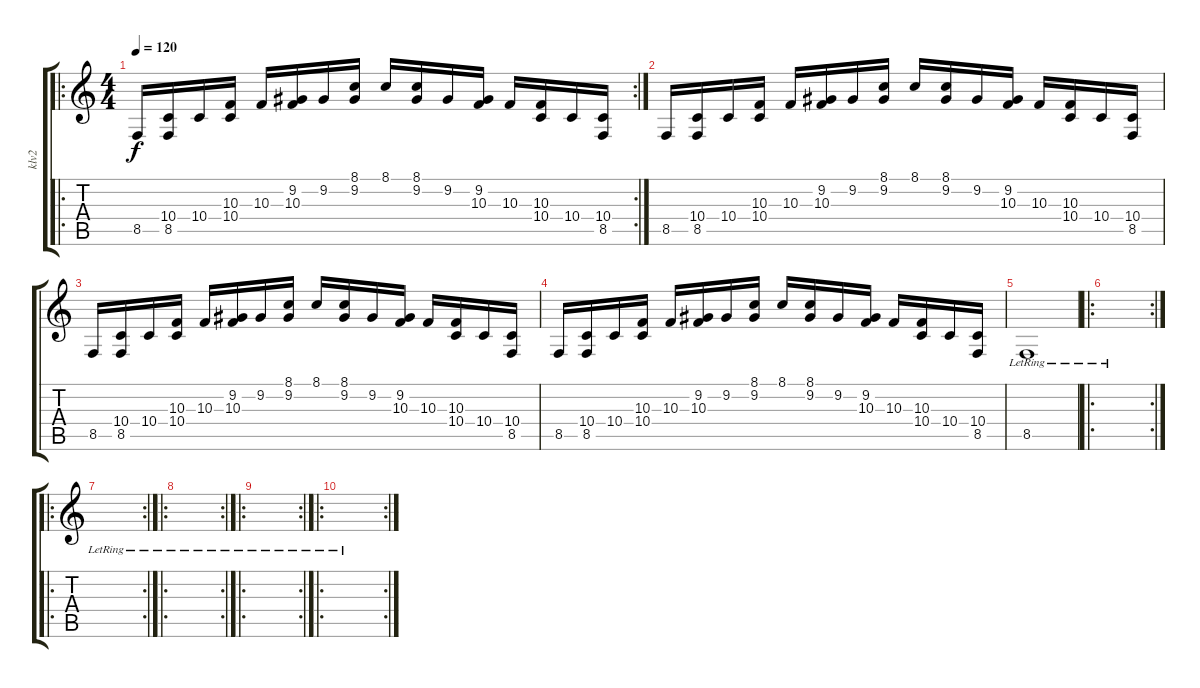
\track ("klv2" "klv2") {instrument churchorgan}
\staff {score tabs}
\tuning (E4 B3 G3 D3 A2 E2) {hide}
\ro
\rc 2
\ts (4 4)
\tempo 120
\clef g2
\ks c
8.5.16{dy f} (10.4 8.5).16 10.4.16 (10.3 10.4).16 10.3.16 (9.2 10.3).16 9.2.16 (8.1 9.2).16 8.1.16 (8.1 9.2).16 9.2.16 (9.2 10.3).16 10.3.16 (10.3 10.4).16 10.4.16 (10.4 8.5).16 |
8.5.16 (10.4 8.5).16 10.4.16 (10.3 10.4).16 10.3.16 (9.2 10.3).16 9.2.16 (8.1 9.2).16 8.1.16 (8.1 9.2).16 9.2.16 (9.2 10.3).16 10.3.16 (10.3 10.4).16 10.4.16 (10.4 8.5).16 |
8.5.16 (10.4 8.5).16 10.4.16 (10.3 10.4).16 10.3.16 (9.2 10.3).16 9.2.16 (8.1 9.2).16 8.1.16 (8.1 9.2).16 9.2.16 (9.2 10.3).16 10.3.16 (10.3 10.4).16 10.4.16 (10.4 8.5).16 |
8.5.16 (10.4 8.5).16 10.4.16 (10.3 10.4).16 10.3.16 (9.2 10.3).16 9.2.16 (8.1 9.2).16 8.1.16 (8.1 9.2).16 9.2.16 (9.2 10.3).16 10.3.16 (10.3 10.4).16 10.4.16 (10.4 8.5).16 |
8.5{lr}.1 |
\ro
\rc 2
|
\ro
\rc 2
|
\ro
\rc 2
|
\ro
\rc 2
|
\ro
\rc 2
